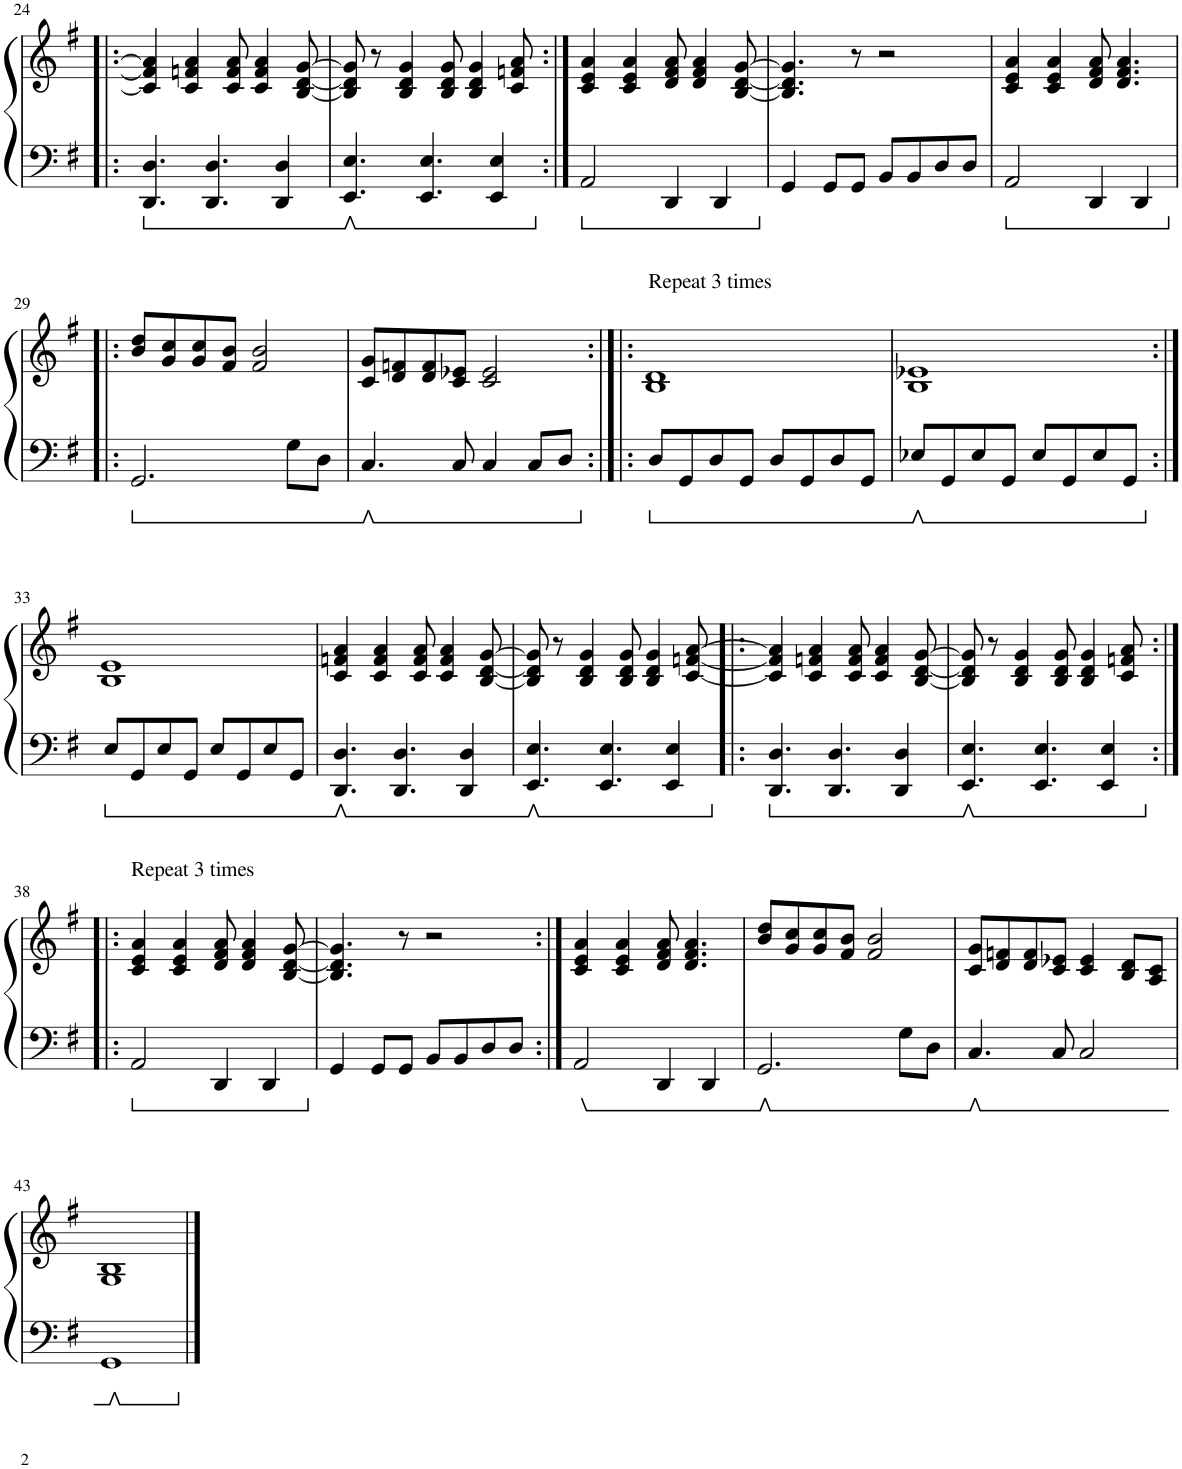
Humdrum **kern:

**kern	**kern
*part1	*part1
*staff2	*staff1
*I"Piano	*
*I'Pno.	*
!!LO:PB:g=z
*clefF4	*clefG2
*k[f#]	*k[f#]
*M4/4	*M4/4
=24!|:	=24!|:
4.DD/ 4.D/	4c/] 4f/] 4a/]
.	4c/ 4fn/ 4a/
4.DD/ 4.D/	.
.	8c/ 8f/ 8a/
.	4c/ 4f/ 4a/
4DD/ 4D/	.
.	[8B/ [8d/ [8g/
=25	=25
4.EE/ 4.E/	8B/] 8d/] 8g/]
.	8r
.	4B/ 4d/ 4g/
4.EE/ 4.E/	.
.	8B/ 8d/ 8g/
.	4B/ 4d/ 4g/
4EE/ 4E/	.
.	8c/ 8fn/ 8a/
=26:|!	=26:|!
2AA/	4c/ 4e/ 4a/
.	4c/ 4e/ 4a/
4DD/	8d/ 8f#/ 8a/
.	4d/ 4f#/ 4a/
4DD/	.
.	[8B/ [8d/ [8g/
=27	=27
4GG/	4.B/] 4.d/] 4.g/]
8GG/L	.
8GG/J	8r
8BB/L	2r
8BB/	.
8D/	.
8D/J	.
=28	=28
2AA/	4c/ 4e/ 4a/
.	4c/ 4e/ 4a/
4DD/	8d/ 8f#/ 8a/
.	4.d/ 4.f#/ 4.a/
4DD/	.
!!LO:LB:g=z
=29!|:	=29!|:
2.GG/	8b/ 8dd/L
.	8g/ 8cc/
.	8g/ 8cc/
.	8f#/ 8b/J
.	2f#/ 2b/
8G\L	.
8D\J	.
=30	=30
4.C/	8c/ 8g/L
.	8d/ 8fn/
.	8d/ 8f/
8C/	8c/ 8e-X/J
4C/	2c/ 2e-/
8C/L	.
8D/J	.
=31:|!|:	=31:|!|:
!	!LO:TX:a:t=Repeat 3 times
8D/L	1B 1d
8GG/	.
8D/	.
8GG/J	.
8D/L	.
8GG/	.
8D/	.
8GG/J	.
=32	=32
8E-X/L	1B 1e-X
8GG/	.
8E-/	.
8GG/J	.
8E-/L	.
8GG/	.
8E-/	.
8GG/J	.
!!LO:LB:g=z
=33:|!	=33:|!
8E/L	1B 1e
8GG/	.
8E/	.
8GG/J	.
8E/L	.
8GG/	.
8E/	.
8GG/J	.
=34	=34
4.DD/ 4.D/	4c/ 4fn/ 4a/
.	4c/ 4f/ 4a/
4.DD/ 4.D/	.
.	8c/ 8f/ 8a/
.	4c/ 4f/ 4a/
4DD/ 4D/	.
.	[8B/ [8d/ [8g/
=35	=35
4.EE/ 4.E/	8B/] 8d/] 8g/]
.	8r
.	4B/ 4d/ 4g/
4.EE/ 4.E/	.
.	8B/ 8d/ 8g/
.	4B/ 4d/ 4g/
4EE/ 4E/	.
.	[8c/ [8fn/ [8a/
=36!|:	=36!|:
4.DD/ 4.D/	4c/] 4f/] 4a/]
.	4c/ 4fn/ 4a/
4.DD/ 4.D/	.
.	8c/ 8f/ 8a/
.	4c/ 4f/ 4a/
4DD/ 4D/	.
.	[8B/ [8d/ [8g/
=37	=37
4.EE/ 4.E/	8B/] 8d/] 8g/]
.	8r
.	4B/ 4d/ 4g/
4.EE/ 4.E/	.
.	8B/ 8d/ 8g/
.	4B/ 4d/ 4g/
4EE/ 4E/	.
.	8c/ 8fn/ 8a/
!!LO:LB:g=z
=38:|!|:	=38:|!|:
!	!LO:TX:a:t=Repeat 3 times
2AA/	4c/ 4e/ 4a/
.	4c/ 4e/ 4a/
4DD/	8d/ 8f#/ 8a/
.	4d/ 4f#/ 4a/
4DD/	.
.	[8B/ [8d/ [8g/
=39	=39
4GG/	4.B/] 4.d/] 4.g/]
8GG/L	.
8GG/J	8r
8BB/L	2r
8BB/	.
8D/	.
8D/J	.
=40:|!	=40:|!
2AA/	4c/ 4e/ 4a/
.	4c/ 4e/ 4a/
4DD/	8d/ 8f#/ 8a/
.	4.d/ 4.f#/ 4.a/
4DD/	.
=41	=41
2.GG/	8b/ 8dd/L
.	8g/ 8cc/
.	8g/ 8cc/
.	8f#/ 8b/J
.	2f#/ 2b/
8G\L	.
8D\J	.
=42	=42
4.C/	8c/ 8g/L
.	8d/ 8fn/
.	8d/ 8f/
8C/	8c/ 8e-X/J
2C/	4c/ 4e-/
.	8B/ 8d/L
.	8A/ 8c/J
!!LO:LB:g=z
=43	=43
1GG	1G 1B
==	==
*-	*-
